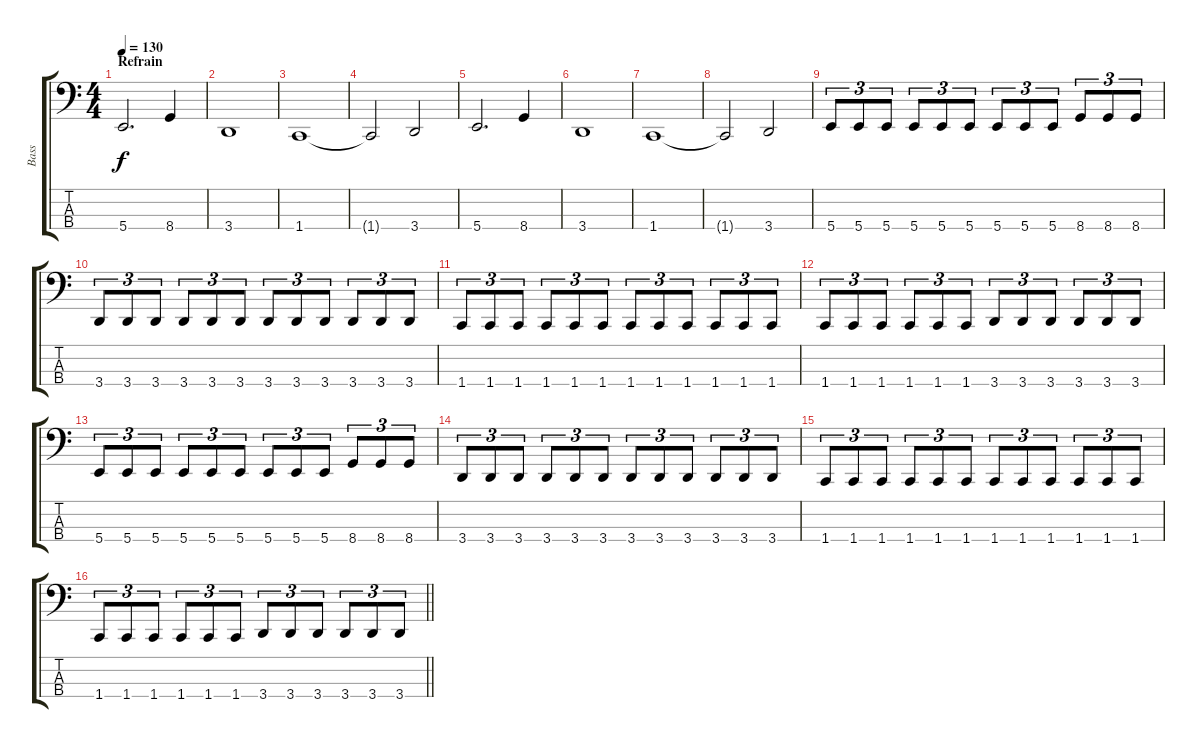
\track ("Bass" "Bass") {instrument electricbasspick}
\staff {score tabs}
\tuning (E2 B1 Gb1 B0) {hide}
\ts (4 4)
\section ("" "Refrain")
\tempo 130
\clef f4
\ks c
5.4.2{d dy f} 8.4.4 |
3.4.1 |
1.4.1 |
1.4{t}.2 3.4.2 |
5.4.2{d} 8.4.4 |
3.4.1 |
1.4.1 |
1.4{t}.2 3.4.2 |
5.4.8{tu (3 2)} 5.4.8{tu (3 2)} 5.4.8{tu (3 2)} 5.4.8{tu (3 2)} 5.4.8{tu (3 2)} 5.4.8{tu (3 2)} 5.4.8{tu (3 2)} 5.4.8{tu (3 2)} 5.4.8{tu (3 2)} 8.4.8{tu (3 2)} 8.4.8{tu (3 2)} 8.4.8{tu (3 2)} |
3.4.8{tu (3 2)} 3.4.8{tu (3 2)} 3.4.8{tu (3 2)} 3.4.8{tu (3 2)} 3.4.8{tu (3 2)} 3.4.8{tu (3 2)} 3.4.8{tu (3 2)} 3.4.8{tu (3 2)} 3.4.8{tu (3 2)} 3.4.8{tu (3 2)} 3.4.8{tu (3 2)} 3.4.8{tu (3 2)} |
1.4.8{tu (3 2)} 1.4.8{tu (3 2)} 1.4.8{tu (3 2)} 1.4.8{tu (3 2)} 1.4.8{tu (3 2)} 1.4.8{tu (3 2)} 1.4.8{tu (3 2)} 1.4.8{tu (3 2)} 1.4.8{tu (3 2)} 1.4.8{tu (3 2)} 1.4.8{tu (3 2)} 1.4.8{tu (3 2)} |
1.4.8{tu (3 2)} 1.4.8{tu (3 2)} 1.4.8{tu (3 2)} 1.4.8{tu (3 2)} 1.4.8{tu (3 2)} 1.4.8{tu (3 2)} 3.4.8{tu (3 2)} 3.4.8{tu (3 2)} 3.4.8{tu (3 2)} 3.4.8{tu (3 2)} 3.4.8{tu (3 2)} 3.4.8{tu (3 2)} |
5.4.8{tu (3 2)} 5.4.8{tu (3 2)} 5.4.8{tu (3 2)} 5.4.8{tu (3 2)} 5.4.8{tu (3 2)} 5.4.8{tu (3 2)} 5.4.8{tu (3 2)} 5.4.8{tu (3 2)} 5.4.8{tu (3 2)} 8.4.8{tu (3 2)} 8.4.8{tu (3 2)} 8.4.8{tu (3 2)} |
3.4.8{tu (3 2)} 3.4.8{tu (3 2)} 3.4.8{tu (3 2)} 3.4.8{tu (3 2)} 3.4.8{tu (3 2)} 3.4.8{tu (3 2)} 3.4.8{tu (3 2)} 3.4.8{tu (3 2)} 3.4.8{tu (3 2)} 3.4.8{tu (3 2)} 3.4.8{tu (3 2)} 3.4.8{tu (3 2)} |
1.4.8{tu (3 2)} 1.4.8{tu (3 2)} 1.4.8{tu (3 2)} 1.4.8{tu (3 2)} 1.4.8{tu (3 2)} 1.4.8{tu (3 2)} 1.4.8{tu (3 2)} 1.4.8{tu (3 2)} 1.4.8{tu (3 2)} 1.4.8{tu (3 2)} 1.4.8{tu (3 2)} 1.4.8{tu (3 2)} |
\barLineRight lightlight
1.4.8{tu (3 2)} 1.4.8{tu (3 2)} 1.4.8{tu (3 2)} 1.4.8{tu (3 2)} 1.4.8{tu (3 2)} 1.4.8{tu (3 2)} 3.4.8{tu (3 2)} 3.4.8{tu (3 2)} 3.4.8{tu (3 2)} 3.4.8{tu (3 2)} 3.4.8{tu (3 2)} 3.4.8{tu (3 2)}
